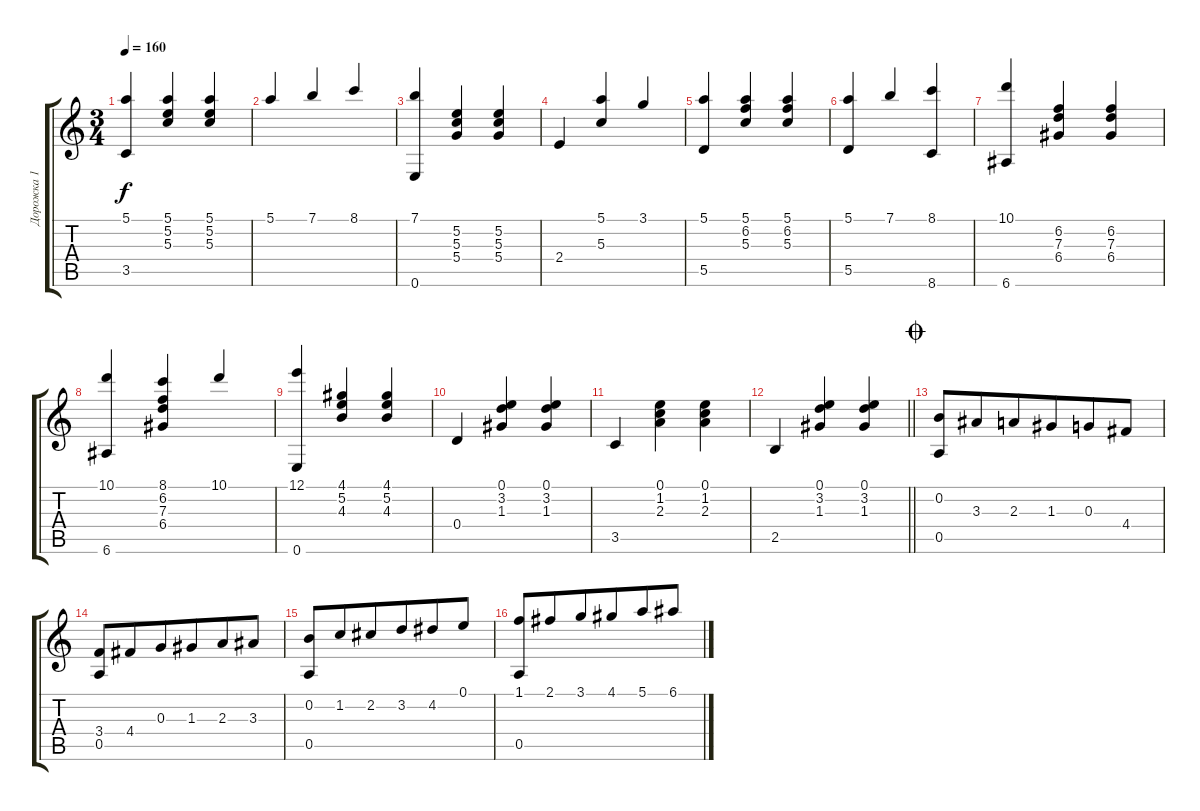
\track ("Дорожка 1" "Дорожка 1") {instrument acousticguitarnylon}
\staff {score tabs}
\tuning (E4 B3 G3 D3 A2 E2) {hide}
\ts (3 4)
\tempo 160
\clef g2
\ks c
(5.1 3.5).4{dy f beam Up} (5.1 5.2 5.3).4{beam Up} (5.1 5.2 5.3).4{beam Up} |
5.1.4{beam Up} 7.1.4{beam Up} 8.1.4{beam Up} |
(7.1 0.6).4 (5.2 5.3 5.4).4{beam Up} (5.2 5.3 5.4).4{beam Up} |
2.4.4 (5.1 5.3).4{beam Up} 3.1.4{beam Up} |
(5.1 5.5).4{beam Up} (5.1 6.2 5.3).4{beam Up} (5.1 6.2 5.3).4{beam Up} |
(5.1 5.5).4{beam Up} 7.1.4{beam Up} (8.1 8.6).4{beam Up} |
(10.1 6.6).4{beam Up} (6.2 7.3 6.4).4{beam Up} (6.2 7.3 6.4).4{beam Up} |
(10.1 6.6).4{beam Up} (8.1 6.2 7.3 6.4).4{beam Up} 10.1.4{beam Up} |
(12.1 0.6).4{beam Up} (4.1 5.2 4.3).4{beam Up} (4.1 5.2 4.3).4{beam Up} |
0.4.4 (0.1 3.2 1.3).4{beam Up} (0.1 3.2 1.3).4{beam Up} |
3.5.4 (0.1 1.2 2.3).4 (0.1 1.2 2.3).4 |
\barLineRight lightlight
2.5.4 (0.1 3.2 1.3).4{beam Up} (0.1 3.2 1.3).4{beam Up} |
\jump coda
(0.2 0.5).8 3.3.8{beam merge} 2.3.8 1.3.8{beam merge} 0.3.8 4.4.8 |
(3.4 0.5).8 4.4.8{beam merge} 0.3.8 1.3.8{beam merge} 2.3.8 3.3.8 |
(0.2 0.5).8 1.2.8{beam merge} 2.2.8 3.2.8{beam merge} 4.2.8 0.1.8 |
(1.1 0.5).8 2.1.8{beam merge} 3.1.8 4.1.8{beam merge} 5.1.8 6.1.8
